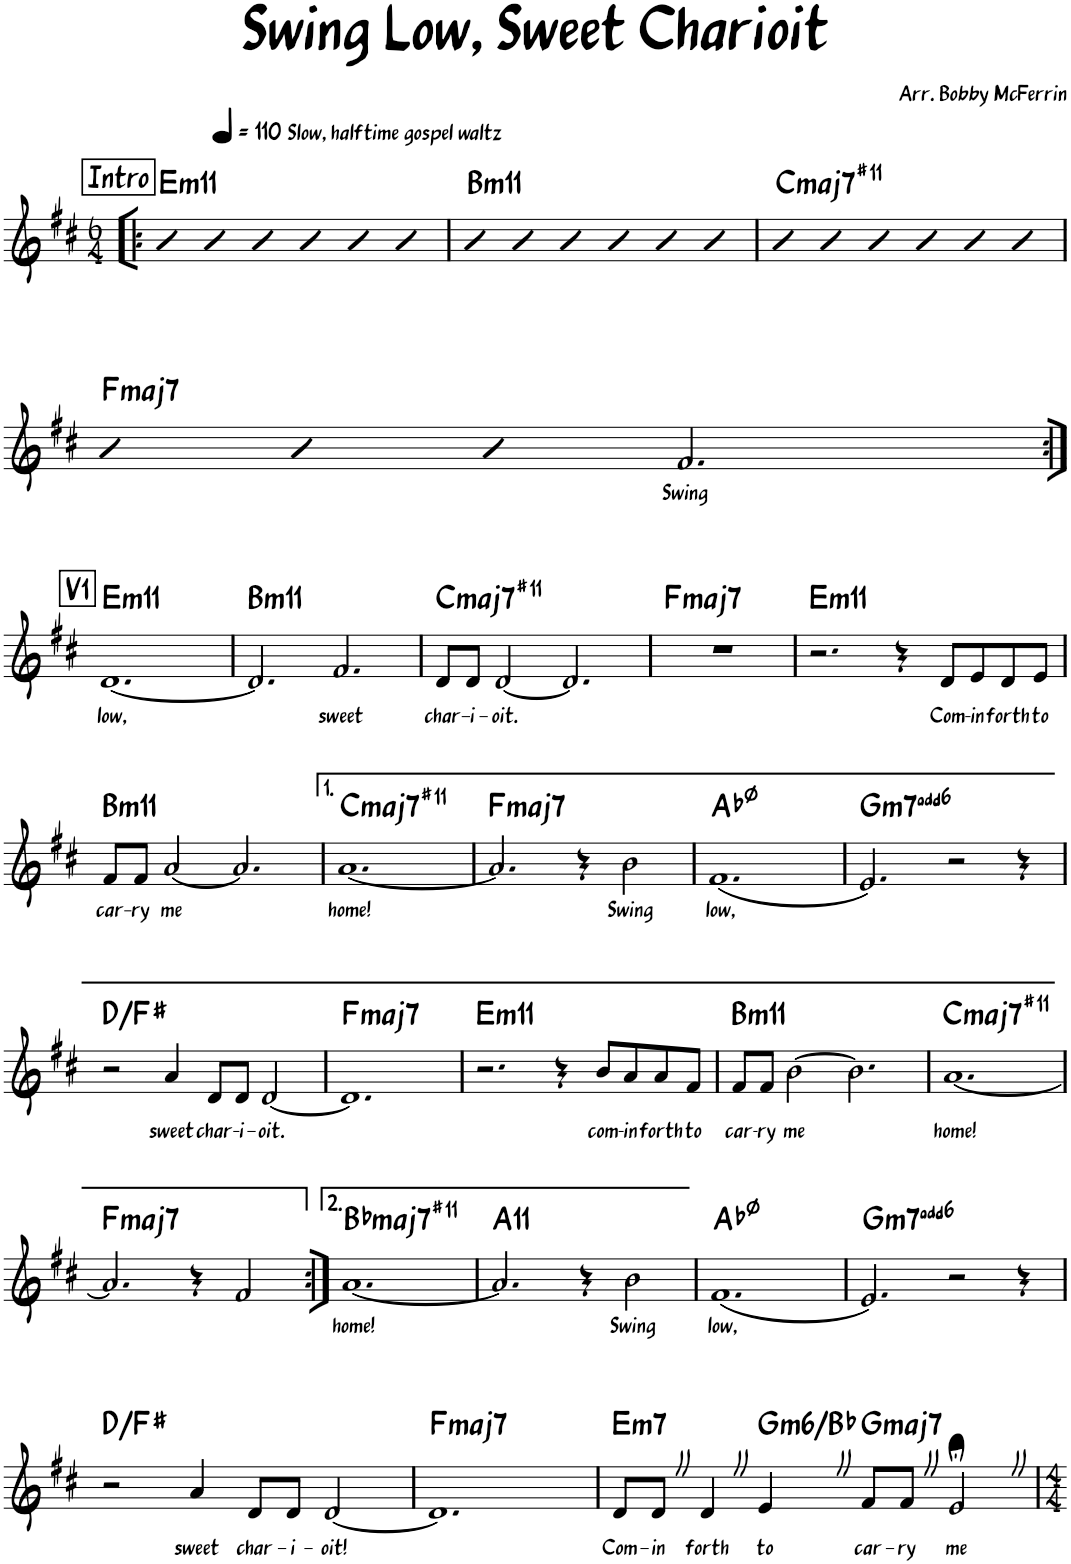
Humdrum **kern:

**kern	**text	**harte
*part1	*part1	*part1
*staff1	*staff1	*
*I"Piano	*	*
*I'Pno.	*	*
*clefG2	*	*
*k[f#c#]	*	*
*M6/4	*	*
*MM110	*	*
!!LO:REH:place=s1:a:B:rj:fs=14:t=Intro
=1!|:	=1!|:	=1!|:
!LO:TX:a:t=Slow, halftime gospel waltz	!	!LO:H:kt=m11
4b	.	E:min9(11)
4b	.	.
4b	.	.
4b	.	.
4b	.	.
4b	.	.
=2	=2	=2
!	!	!LO:H:kt=m11
4b	.	B:min9(11)
4b	.	.
4b	.	.
4b	.	.
4b	.	.
4b	.	.
=3	=3	=3
!	!	!LO:H:kt=maj7
4b	.	C:maj7(#11)
4b	.	.
4b	.	.
4b	.	.
4b	.	.
4b	.	.
!!LO:LB:g=z
=4	=4	=4
!	!	!LO:H:kt=maj7
4b	.	F:maj7
4b	.	.
4b	.	.
!	!LO:LY:b	!
2.f#/	Swing	.
!!LO:LB:g=z
!!LO:REH:place=s1:a:B:rj:fs=14:t=V1
=5:|!	=5:|!	=5:|!
!	!LO:LY:b	!LO:H:kt=m11
[1.d	low,	E:min9(11)
=6	=6	=6
!	!	!LO:H:kt=m11
2.d/]	.	B:min9(11)
!	!LO:LY:b	!
2.f#/	sweet	.
=7	=7	=7
!	!LO:LY:b	!LO:H:kt=maj7
8d/L	char-	C:maj7(#11)
!	!LO:LY:b	!
8d/J	-i-	.
!	!LO:LY:b	!
[2d/	-oit.	.
2.d/]	.	.
=8	=8	=8
!	!	!LO:H:kt=maj7
1.r	.	F:maj7
=9	=9	=9
!	!	!LO:H:kt=m11
2.r	.	E:min9(11)
4r	.	.
!	!LO:LY:b	!
8d/L	Com-	.
!	!LO:LY:b	!
8e/	-in	.
!	!LO:LY:b	!
8d/	forth	.
!	!LO:LY:b	!
8e/J	to	.
!!LO:LB:g=z
=10	=10	=10
!	!LO:LY:b	!LO:H:kt=m11
8f#/L	car-	B:min9(11)
!	!LO:LY:b	!
8f#/J	-ry	.
!	!LO:LY:b	!
[2a/	me	.
2.a/]	.	.
=11	=11	=11
!	!LO:LY:b	!LO:H:kt=maj7
[1.a	home!	C:maj7(#11)
=12	=12	=12
!	!	!LO:H:kt=maj7
2.a/]	.	F:maj7
4r	.	.
!	!LO:LY:b	!
2b\	Swing	.
=13	=13	=13
!	!LO:LY:b	!
(1.f#	low,	Ab:hdim7
=14	=14	=14
!	!	!LO:H:kt=m7
2.e/)	.	G:min7(6)
2r	.	.
4r	.	.
!!LO:LB:g=z
=15	=15	=15
2r	.	D:maj/3
!	!LO:LY:b	!
4a/	sweet	.
!	!LO:LY:b	!
8d/L	char-	.
!	!LO:LY:b	!
8d/J	-i-	.
!	!LO:LY:b	!
[2d/	-oit.	.
=16	=16	=16
!	!	!LO:H:kt=maj7
1.d]	.	F:maj7
=17	=17	=17
!	!	!LO:H:kt=m11
2.r	.	E:min9(11)
4r	.	.
!	!LO:LY:b	!
8b/L	com-	.
!	!LO:LY:b	!
8a/	-in	.
!	!LO:LY:b	!
8a/	forth	.
!	!LO:LY:b	!
8f#/J	to	.
=18	=18	=18
!	!LO:LY:b	!LO:H:kt=m11
8f#/L	car-	B:min9(11)
!	!LO:LY:b	!
8f#/J	-ry	.
!	!LO:LY:b	!
[2b\	me	.
2.b\]	.	.
=19	=19	=19
!	!LO:LY:b	!LO:H:n=1:kt=N.C.
!	!	!LO:H:n=2:kt=maj7
[1.a	home!	N C:maj7(#11)
!!LO:LB:g=z
=20	=20	=20
!	!	!LO:H:kt=maj7
2.a/]	.	F:maj7
4r	.	.
2f#/	.	.
=21:|!	=21:|!	=21:|!
!	!LO:LY:b	!LO:H:kt=maj7
[1.a	home!	Bb:maj7(#11)
=22	=22	=22
!	!	!LO:H:kt=11
2.a/]	.	A:9(11)
4r	.	.
!	!LO:LY:b	!
2b\	Swing	.
=23	=23	=23
!	!LO:LY:b	!
(1.f#	low,	Ab:hdim7
=24	=24	=24
!	!	!LO:H:kt=m7
2.e/)	.	G:min7(6)
2r	.	.
4r	.	.
!!LO:LB:g=z
=25	=25	=25
2r	.	D:maj/3
!	!LO:LY:b	!
4a/	sweet	.
!	!LO:LY:b	!
8d/L	char-	.
!	!LO:LY:b	!
8d/J	-i-	.
!	!LO:LY:b	!
[2d/	-oit!	.
=26	=26	=26
!	!	!LO:H:kt=maj7
1.d]	.	F:maj7
=27	=27	=27
!	!LO:LY:b	!LO:H:kt=m7
8d/L	Com-	E:min7
!	!LO:LY:b	!
8dZ/J	-in	.
!	!LO:LY:b	!
4dZ/	forth	.
!	!LO:LY:b	!LO:H:kt=m6
4eZ/	to	G:min6/b3
!	!LO:LY:b	!LO:H:kt=maj7
8f#/L	car-	G:maj7
!	!LO:LY:b	!
8f#Z/J	-ry	.
!	!LO:LY:b	!
2e;<Z/	me	.
=	=	=
*-	*-	*-
